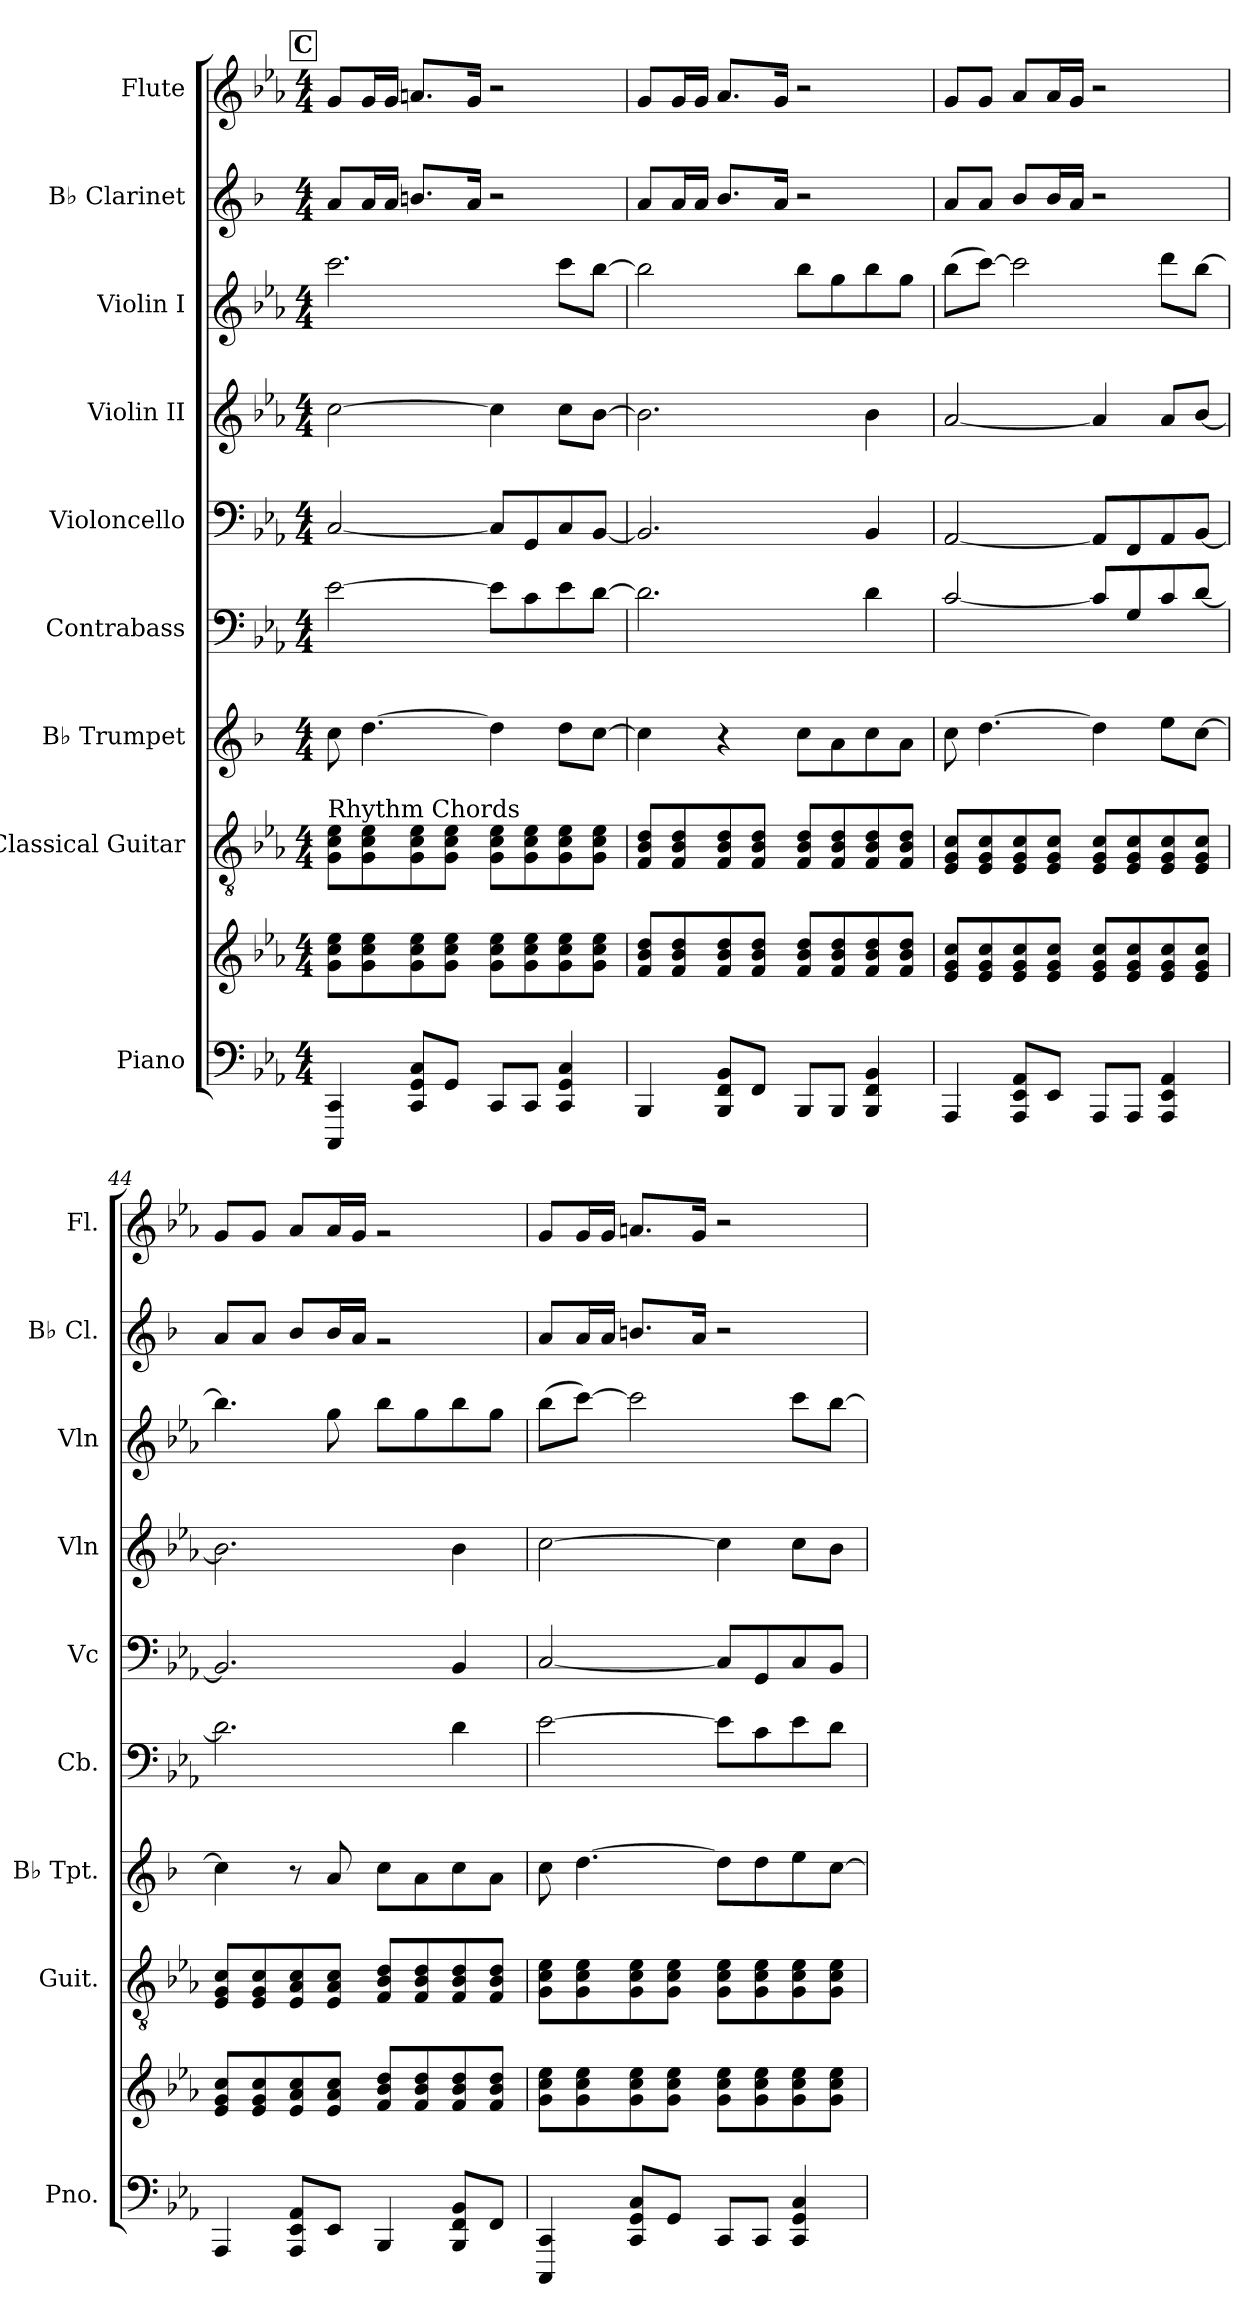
**kern	**kern	**kern	**kern	**kern	**kern	**kern	**kern	**kern	**kern
*part9	*part9	*part8	*part7	*part6	*part5	*part4	*part3	*part2	*part1
*staff10	*staff9	*staff8	*staff7	*staff6	*staff5	*staff4	*staff3	*staff2	*staff1
*I"Piano	*	*I"Classical Guitar	*I"B♭ Trumpet	*I"Contrabass	*I"Violoncello	*I"Violin II	*I"Violin I	*I"B♭ Clarinet	*I"Flute
*I'Pno.	*	*I'Guit.	*I'B♭ Tpt.	*I'Cb.	*I'Vc	*I'Vln	*I'Vln	*I'B♭ Cl.	*I'Fl.
*clefF4	*clefG2	*clefGv2	*clefG2	*clefF4	*clefF4	*clefG2	*clefG2	*clefG2	*clefG2
*	*	*	*ITrd1c2	*ITrd7c12	*	*	*	*ITrd1c2	*
*k[b-e-a-]	*k[b-e-a-]	*k[b-e-a-]	*k[b-e-a-]	*k[b-e-a-]	*k[b-e-a-]	*k[b-e-a-]	*k[b-e-a-]	*k[b-e-a-]	*k[b-e-a-]
*M4/4	*M4/4	*M4/4	*M4/4	*M4/4	*M4/4	*M4/4	*M4/4	*M4/4	*M4/4
!!LO:REH:place=s1:a:B:fs=14:t=C
=41	=41	=41	=41	=41	=41	=41	=41	=41	=41
!	!	!LO:TX:a:t=Rhythm Chords	!	!	!	!	!	!	!
4CCC/ 4CC/	8g\ 8cc\ 8ee-\L	8G\ 8c\ 8e-\L	8b-\	[2E-\	[2C/	[2cc\	2.ccc\	8g/L	8g/L
.	8g\ 8cc\ 8ee-\	8G\ 8c\ 8e-\	[4.cc\	.	.	.	.	16g/L	16g/L
.	.	.	.	.	.	.	.	16g/JJ	16g/JJ
8CC/ 8GG/ 8C/L	8g\ 8cc\ 8ee-\	8G\ 8c\ 8e-\	.	.	.	.	.	8.an/L	8.an/L
8GG/J	8g\ 8cc\ 8ee-\J	8G\ 8c\ 8e-\J	.	.	.	.	.	.	.
.	.	.	.	.	.	.	.	16g/Jk	16g/Jk
8CC/L	8g\ 8cc\ 8ee-\L	8G\ 8c\ 8e-\L	4cc\]	8E-\L]	8C/L]	4cc\]	.	2r	2r
8CC/J	8g\ 8cc\ 8ee-\	8G\ 8c\ 8e-\	.	8C\	8GG/	.	.	.	.
4CC/ 4GG/ 4C/	8g\ 8cc\ 8ee-\	8G\ 8c\ 8e-\	8cc\L	8E-\	8C/	8cc\L	8ccc\L	.	.
.	8g\ 8cc\ 8ee-\J	8G\ 8c\ 8e-\J	[8b-\J	[8D\J	[8BB-/J	[8b-\J	[8bb-\J	.	.
!!LO:PB:g=z
=42	=42	=42	=42	=42	=42	=42	=42	=42	=42
4BBB-/	8f/ 8b-/ 8dd/L	8F/ 8B-/ 8d/L	4b-\]	2.D\]	2.BB-/]	2.b-\]	2bb-\]	8g/L	8g/L
.	8f/ 8b-/ 8dd/	8F/ 8B-/ 8d/	.	.	.	.	.	16g/L	16g/L
.	.	.	.	.	.	.	.	16g/JJ	16g/JJ
8BBB-/ 8FF/ 8BB-/L	8f/ 8b-/ 8dd/	8F/ 8B-/ 8d/	4r	.	.	.	.	8.a-/L	8.a-/L
8FF/J	8f/ 8b-/ 8dd/J	8F/ 8B-/ 8d/J	.	.	.	.	.	.	.
.	.	.	.	.	.	.	.	16g/Jk	16g/Jk
8BBB-/L	8f/ 8b-/ 8dd/L	8F/ 8B-/ 8d/L	8b-\L	.	.	.	8bb-\L	2r	2r
8BBB-/J	8f/ 8b-/ 8dd/	8F/ 8B-/ 8d/	8g\	.	.	.	8gg\	.	.
4BBB-/ 4FF/ 4BB-/	8f/ 8b-/ 8dd/	8F/ 8B-/ 8d/	8b-\	4D\	4BB-/	4b-\	8bb-\	.	.
.	8f/ 8b-/ 8dd/J	8F/ 8B-/ 8d/J	8g\J	.	.	.	8gg\J	.	.
=43	=43	=43	=43	=43	=43	=43	=43	=43	=43
4AAA-/	8e-/ 8g/ 8cc/L	8E-/ 8G/ 8c/L	8b-\	[2C/	[2AA-/	[2a-/	(8bb-\L	8g/L	8g/L
.	8e-/ 8g/ 8cc/	8E-/ 8G/ 8c/	[4.cc\	.	.	.	[8ccc\J)	8g/J	8g/J
8AAA-/ 8EE-/ 8AA-/L	8e-/ 8g/ 8cc/	8E-/ 8G/ 8c/	.	.	.	.	2ccc\]	8a-/L	8a-/L
8EE-/J	8e-/ 8g/ 8cc/J	8E-/ 8G/ 8c/J	.	.	.	.	.	16a-/L	16a-/L
.	.	.	.	.	.	.	.	16g/JJ	16g/JJ
8AAA-/L	8e-/ 8g/ 8cc/L	8E-/ 8G/ 8c/L	4cc\]	8C/L]	8AA-/L]	4a-/]	.	2r	2r
8AAA-/J	8e-/ 8g/ 8cc/	8E-/ 8G/ 8c/	.	8GG/	8FF/	.	.	.	.
4AAA-/ 4EE-/ 4AA-/	8e-/ 8g/ 8cc/	8E-/ 8G/ 8c/	8dd\L	8C/	8AA-/	8a-/L	8ddd\L	.	.
.	8e-/ 8g/ 8cc/J	8E-/ 8G/ 8c/J	[8b-\J	[8D/J	[8BB-/J	[8b-/J	[8bb-\J	.	.
!!LO:PB:g=z
=44	=44	=44	=44	=44	=44	=44	=44	=44	=44
4AAA-/	8e-/ 8g/ 8cc/L	8E-/ 8G/ 8c/L	4b-\]	2.D\]	2.BB-/]	2.b-\]	4.bb-\]	8g/L	8g/L
.	8e-/ 8g/ 8cc/	8E-/ 8G/ 8c/	.	.	.	.	.	8g/J	8g/J
8AAA-/ 8EE-/ 8AA-/L	8e-/ 8a-/ 8cc/	8E-/ 8A-/ 8c/	8r	.	.	.	.	8a-/L	8a-/L
8EE-/J	8e-/ 8a-/ 8cc/J	8E-/ 8A-/ 8c/J	8g/	.	.	.	8gg\	16a-/L	16a-/L
.	.	.	.	.	.	.	.	16g/JJ	16g/JJ
4BBB-/	8f/ 8b-/ 8dd/L	8F/ 8B-/ 8d/L	8b-\L	.	.	.	8bb-\L	2rg	2rg
.	8f/ 8b-/ 8dd/	8F/ 8B-/ 8d/	8g\	.	.	.	8gg\	.	.
8BBB-/ 8FF/ 8BB-/L	8f/ 8b-/ 8dd/	8F/ 8B-/ 8d/	8b-\	4D\	4BB-/	4b-\	8bb-\	.	.
8FF/J	8f/ 8b-/ 8dd/J	8F/ 8B-/ 8d/J	8g\J	.	.	.	8gg\J	.	.
!!LO:PB:g=z
=45	=45	=45	=45	=45	=45	=45	=45	=45	=45
4CCC/ 4CC/	8g\ 8cc\ 8ee-\L	8G\ 8c\ 8e-\L	8b-\	[2E-\	[2C/	[2cc\	(8bb-\L	8g/L	8g/L
.	8g\ 8cc\ 8ee-\	8G\ 8c\ 8e-\	[4.cc\	.	.	.	[8ccc\J)	16g/L	16g/L
.	.	.	.	.	.	.	.	16g/JJ	16g/JJ
8CC/ 8GG/ 8C/L	8g\ 8cc\ 8ee-\	8G\ 8c\ 8e-\	.	.	.	.	2ccc\]	8.an/L	8.an/L
8GG/J	8g\ 8cc\ 8ee-\J	8G\ 8c\ 8e-\J	.	.	.	.	.	.	.
.	.	.	.	.	.	.	.	16g/Jk	16g/Jk
8CC/L	8g\ 8cc\ 8ee-\L	8G\ 8c\ 8e-\L	8cc\L]	8E-\L]	8C/L]	4cc\]	.	2r	2r
8CC/J	8g\ 8cc\ 8ee-\	8G\ 8c\ 8e-\	8cc\	8C\	8GG/	.	.	.	.
4CC/ 4GG/ 4C/	8g\ 8cc\ 8ee-\	8G\ 8c\ 8e-\	8dd\	8E-\	8C/	8cc\L	8ccc\L	.	.
.	8g\ 8cc\ 8ee-\J	8G\ 8c\ 8e-\J	[8b-\J	8D\J	8BB-/J	8b-\J	[8bb-\J	.	.
=	=	=	=	=	=	=	=	=	=
*-	*-	*-	*-	*-	*-	*-	*-	*-	*-
